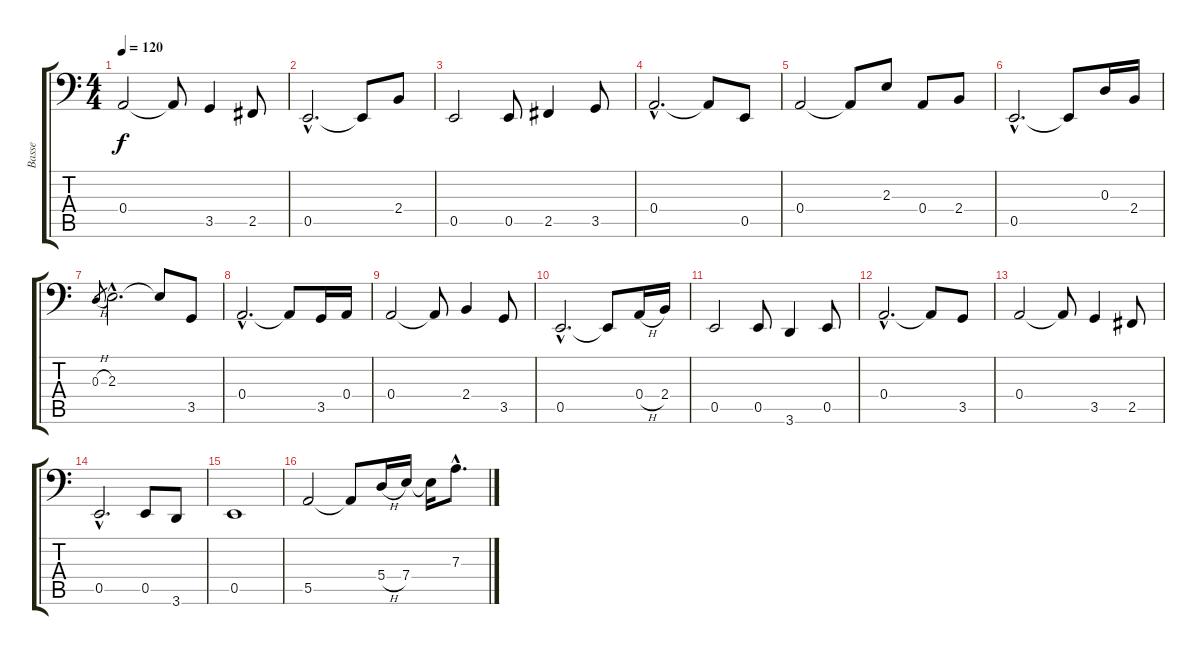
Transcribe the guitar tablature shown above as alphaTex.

\track ("Basse" "Basse") {instrument electricbassfinger}
\staff {score tabs}
\tuning (C3 G2 D2 A1 E1 B0) {hide}
\ts (4 4)
\tempo 120
\clef f4
\ks c
0.4.2{dy f} 0.4{t}.8 3.5.4 2.5.8 |
0.5{hac}.2{d} 0.5{t}.8 2.4.8 |
0.5.2 0.5.8 2.5.4 3.5.8 |
0.4{hac}.2{d} 0.4{t}.8 0.5.8 |
0.4.2 0.4{t}.8 2.3.8 0.4.8 2.4.8 |
0.5{hac}.2{d} 0.5{t}.8 0.3.16 2.4.16 |
0.3{h}.8{gr} 2.3{hac}.2{d} 2.3{t}.8 3.5.8 |
0.4{hac}.2{d} 0.4{t}.8 3.5.16 0.4.16 |
0.4.2 0.4{t}.8 2.4.4 3.5.8 |
0.5{hac}.2{d} 0.5{t}.8 0.4{h}.16 2.4.16 |
0.5.2 0.5.8 3.6.4 0.5.8 |
0.4{hac}.2{d} 0.4{t}.8 3.5.8 |
0.4.2 0.4{t}.8 3.5.4 2.5.8 |
0.5{hac}.2{d} 0.5.8 3.6.8 |
0.5.1 |
5.5.2 5.5{t}.8 5.4{h}.16 7.4.16 7.4{t}.16 7.3{hac}.8{d}
